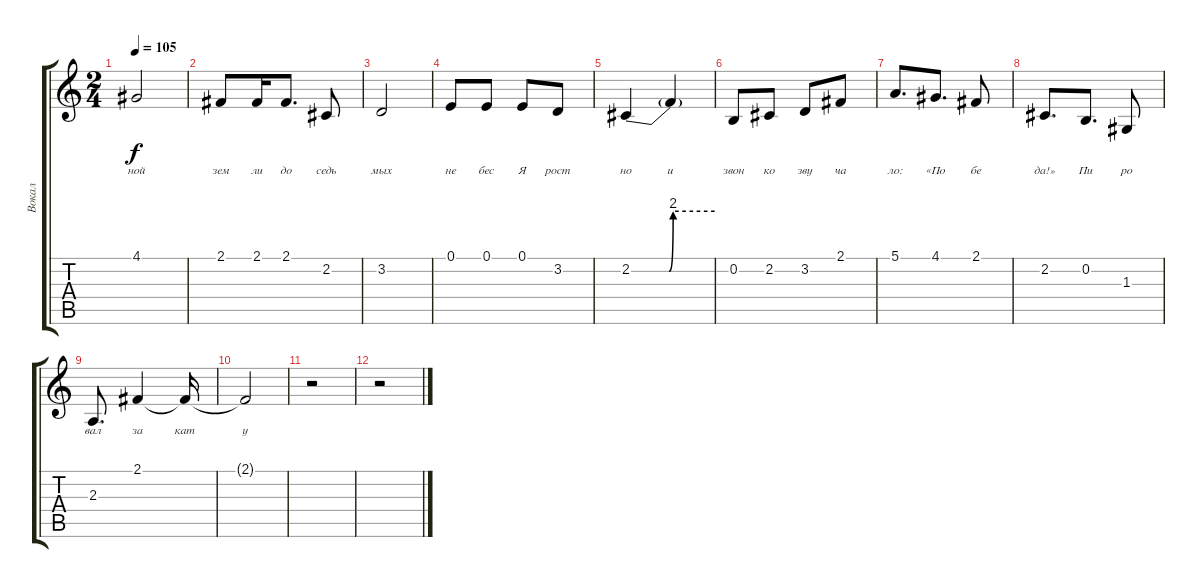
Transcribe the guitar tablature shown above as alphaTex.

\track ("Вокал" "Вокал") {instrument flute}
\staff {score tabs}
\tuning (E4 B3 G3 D3 A2 E2) {hide}
\ts (2 4)
\tempo 105
\clef g2
\ks c
4.1.2{lyrics (0 "ной") lyrics (1 "") lyrics (2 "") lyrics (3 "") lyrics (4 "") dy f} |
2.1.8{lyrics (0 "зем") lyrics (1 "") lyrics (2 "") lyrics (3 "") lyrics (4 "")} 2.1.16{lyrics (0 "ли") lyrics (1 "") lyrics (2 "") lyrics (3 "") lyrics (4 "")} 2.1.8{d lyrics (0 "до") lyrics (1 "") lyrics (2 "") lyrics (3 "") lyrics (4 "")} 2.2.8{lyrics (0 "седь") lyrics (1 "") lyrics (2 "") lyrics (3 "") lyrics (4 "")} |
3.2.2{lyrics (0 "мых") lyrics (1 "") lyrics (2 "") lyrics (3 "") lyrics (4 "")} |
0.1.8{lyrics (0 "не") lyrics (1 "") lyrics (2 "") lyrics (3 "") lyrics (4 "")} 0.1.8{lyrics (0 "бес") lyrics (1 "") lyrics (2 "") lyrics (3 "") lyrics (4 "")} 0.1.8{lyrics (0 "Я") lyrics (1 "") lyrics (2 "") lyrics (3 "") lyrics (4 "")} 3.2.8{lyrics (0 "pост") lyrics (1 "") lyrics (2 "") lyrics (3 "") lyrics (4 "")} |
2.2{be (custom 0 0 27 0 30 8 60 8)}.4{lyrics (0 "но") lyrics (1 "") lyrics (2 "") lyrics (3 "") lyrics (4 "")} 2.2{t}.4{lyrics (0 "и") lyrics (1 "") lyrics (2 "") lyrics (3 "") lyrics (4 "")} |
0.2.8{lyrics (0 "звон") lyrics (1 "") lyrics (2 "") lyrics (3 "") lyrics (4 "")} 2.2.8{lyrics (0 "ко") lyrics (1 "") lyrics (2 "") lyrics (3 "") lyrics (4 "")} 3.2.8{lyrics (0 "зву") lyrics (1 "") lyrics (2 "") lyrics (3 "") lyrics (4 "")} 2.1.8{lyrics (0 "ча") lyrics (1 "") lyrics (2 "") lyrics (3 "") lyrics (4 "")} |
5.1.8{d lyrics (0 "ло:") lyrics (1 "") lyrics (2 "") lyrics (3 "") lyrics (4 "")} 4.1.8{d lyrics (0 "«По") lyrics (1 "") lyrics (2 "") lyrics (3 "") lyrics (4 "")} 2.1.8{lyrics (0 "бе") lyrics (1 "") lyrics (2 "") lyrics (3 "") lyrics (4 "")} |
2.2.8{d lyrics (0 "да!»") lyrics (1 "") lyrics (2 "") lyrics (3 "") lyrics (4 "")} 0.2.8{d lyrics (0 "Пи") lyrics (1 "") lyrics (2 "") lyrics (3 "") lyrics (4 "")} 1.3.8{lyrics (0 "pо") lyrics (1 "") lyrics (2 "") lyrics (3 "") lyrics (4 "")} |
2.3.8{d lyrics (0 "вал") lyrics (1 "") lyrics (2 "") lyrics (3 "") lyrics (4 "")} 2.1.4{lyrics (0 "за") lyrics (1 "") lyrics (2 "") lyrics (3 "") lyrics (4 "")} 2.1{t}.16{lyrics (0 "кат") lyrics (1 "") lyrics (2 "") lyrics (3 "") lyrics (4 "")} |
2.1{t}.2{lyrics (0 "у") lyrics (1 "") lyrics (2 "") lyrics (3 "") lyrics (4 "")} |
r.2 |
r.2
